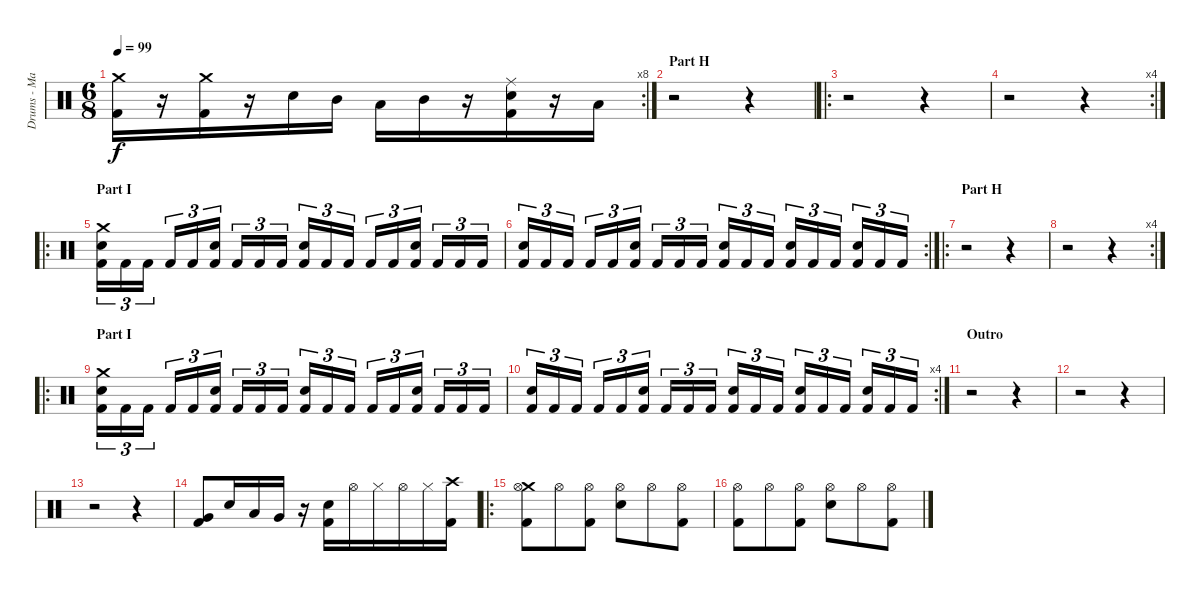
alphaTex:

\track ("Drums - Martin Mendez" "Drums - Ma") {instrument percussion}
\staff {score}
\articulation defaults
\rc 8
\ts (6 8)
\tempo 99
\clef neutral
\ks c
("Crash medium (hit)" "Kick (hit) 2").16{dy f} r.16 ("Crash medium (hit)" "Kick (hit) 2").16 r.16 "Snare (hit) 2".16 "Mid Tom (hit)".16 "Low Tom (hit)".16 "Mid Tom (hit)".16 r.16 ("Ride (middle)" "Snare (hit) 2" "Kick (hit) 2").16 r.16 "Low Tom (hit)".16 |
\section ("" "Part H")
r.2 r.4 |
\ro
r.2 r.4 |
\rc 4
r.2 r.4 |
\ro
\section ("" "Part I")
("Kick (hit) 2" "Snare (hit) 2" "Crash medium (hit)").16{tu (3 2)} "Kick (hit) 2".16{tu (3 2)} "Kick (hit) 2".16{tu (3 2)} "Kick (hit) 2".16{tu (3 2)} "Kick (hit) 2".16{tu (3 2)} ("Kick (hit) 2" "Snare (hit) 2").16{tu (3 2)} "Kick (hit) 2".16{tu (3 2)} "Kick (hit) 2".16{tu (3 2)} "Kick (hit) 2".16{tu (3 2)} ("Kick (hit) 2" "Snare (hit) 2").16{tu (3 2)} "Kick (hit) 2".16{tu (3 2)} "Kick (hit) 2".16{tu (3 2)} "Kick (hit) 2".16{tu (3 2)} "Kick (hit) 2".16{tu (3 2)} ("Kick (hit) 2" "Snare (hit) 2").16{tu (3 2)} "Kick (hit) 2".16{tu (3 2)} "Kick (hit) 2".16{tu (3 2)} "Kick (hit) 2".16{tu (3 2)} |
\rc 2
("Kick (hit) 2" "Snare (hit) 2").16{tu (3 2)} "Kick (hit) 2".16{tu (3 2)} "Kick (hit) 2".16{tu (3 2)} "Kick (hit) 2".16{tu (3 2)} "Kick (hit) 2".16{tu (3 2)} ("Kick (hit) 2" "Snare (hit) 2").16{tu (3 2)} "Kick (hit) 2".16{tu (3 2)} "Kick (hit) 2".16{tu (3 2)} "Kick (hit) 2".16{tu (3 2)} ("Kick (hit) 2" "Snare (hit) 2").16{tu (3 2)} "Kick (hit) 2".16{tu (3 2)} "Kick (hit) 2".16{tu (3 2)} ("Kick (hit) 2" "Snare (hit) 2").16{tu (3 2)} "Kick (hit) 2".16{tu (3 2)} "Kick (hit) 2".16{tu (3 2)} ("Kick (hit) 2" "Snare (hit) 2").16{tu (3 2)} "Kick (hit) 2".16{tu (3 2)} "Kick (hit) 2".16{tu (3 2)} |
\ro
\section ("" "Part H")
r.2 r.4 |
\rc 4
r.2 r.4 |
\ro
\section ("" "Part I")
("Kick (hit) 2" "Snare (hit) 2" "Crash medium (hit)").16{tu (3 2)} "Kick (hit) 2".16{tu (3 2)} "Kick (hit) 2".16{tu (3 2)} "Kick (hit) 2".16{tu (3 2)} "Kick (hit) 2".16{tu (3 2)} ("Kick (hit) 2" "Snare (hit) 2").16{tu (3 2)} "Kick (hit) 2".16{tu (3 2)} "Kick (hit) 2".16{tu (3 2)} "Kick (hit) 2".16{tu (3 2)} ("Kick (hit) 2" "Snare (hit) 2").16{tu (3 2)} "Kick (hit) 2".16{tu (3 2)} "Kick (hit) 2".16{tu (3 2)} "Kick (hit) 2".16{tu (3 2)} "Kick (hit) 2".16{tu (3 2)} ("Kick (hit) 2" "Snare (hit) 2").16{tu (3 2)} "Kick (hit) 2".16{tu (3 2)} "Kick (hit) 2".16{tu (3 2)} "Kick (hit) 2".16{tu (3 2)} |
\rc 4
("Kick (hit) 2" "Snare (hit) 2").16{tu (3 2)} "Kick (hit) 2".16{tu (3 2)} "Kick (hit) 2".16{tu (3 2)} "Kick (hit) 2".16{tu (3 2)} "Kick (hit) 2".16{tu (3 2)} ("Kick (hit) 2" "Snare (hit) 2").16{tu (3 2)} "Kick (hit) 2".16{tu (3 2)} "Kick (hit) 2".16{tu (3 2)} "Kick (hit) 2".16{tu (3 2)} ("Kick (hit) 2" "Snare (hit) 2").16{tu (3 2)} "Kick (hit) 2".16{tu (3 2)} "Kick (hit) 2".16{tu (3 2)} ("Kick (hit) 2" "Snare (hit) 2").16{tu (3 2)} "Kick (hit) 2".16{tu (3 2)} "Kick (hit) 2".16{tu (3 2)} ("Kick (hit) 2" "Snare (hit) 2").16{tu (3 2)} "Kick (hit) 2".16{tu (3 2)} "Kick (hit) 2".16{tu (3 2)} |
\section ("" "Outro")
r.2 r.4 |
r.2 r.4 |
r.2 r.4 |
("Very Low Tom (hit)" "Kick (hit) 2").8 "Snare (hit) 2".16 "Low Tom (hit)".16 "Very Low Tom (hit)".16 r.16 ("Snare (hit) 2" "Kick (hit) 2").16 "Hi-Hat (open)".16 "Hi-Hat (closed)".16 "Hi-Hat (open)".16 "Hi-Hat (closed)".16 ("Crash high (hit)" "Kick (hit) 2").16 |
\ro
("Crash medium (hit)" "Hi-Hat (open)" "Kick (hit) 2").8 "Hi-Hat (open)".8 ("Hi-Hat (open)" "Kick (hit) 2").8 ("Hi-Hat (open)" "Snare (hit) 2").8 "Hi-Hat (open)".8 ("Hi-Hat (open)" "Kick (hit) 2").8 |
("Hi-Hat (open)" "Kick (hit) 2").8 "Hi-Hat (open)".8 ("Hi-Hat (open)" "Kick (hit) 2").8 ("Hi-Hat (open)" "Snare (hit) 2").8 "Hi-Hat (open)".8 ("Hi-Hat (open)" "Kick (hit) 2").8
